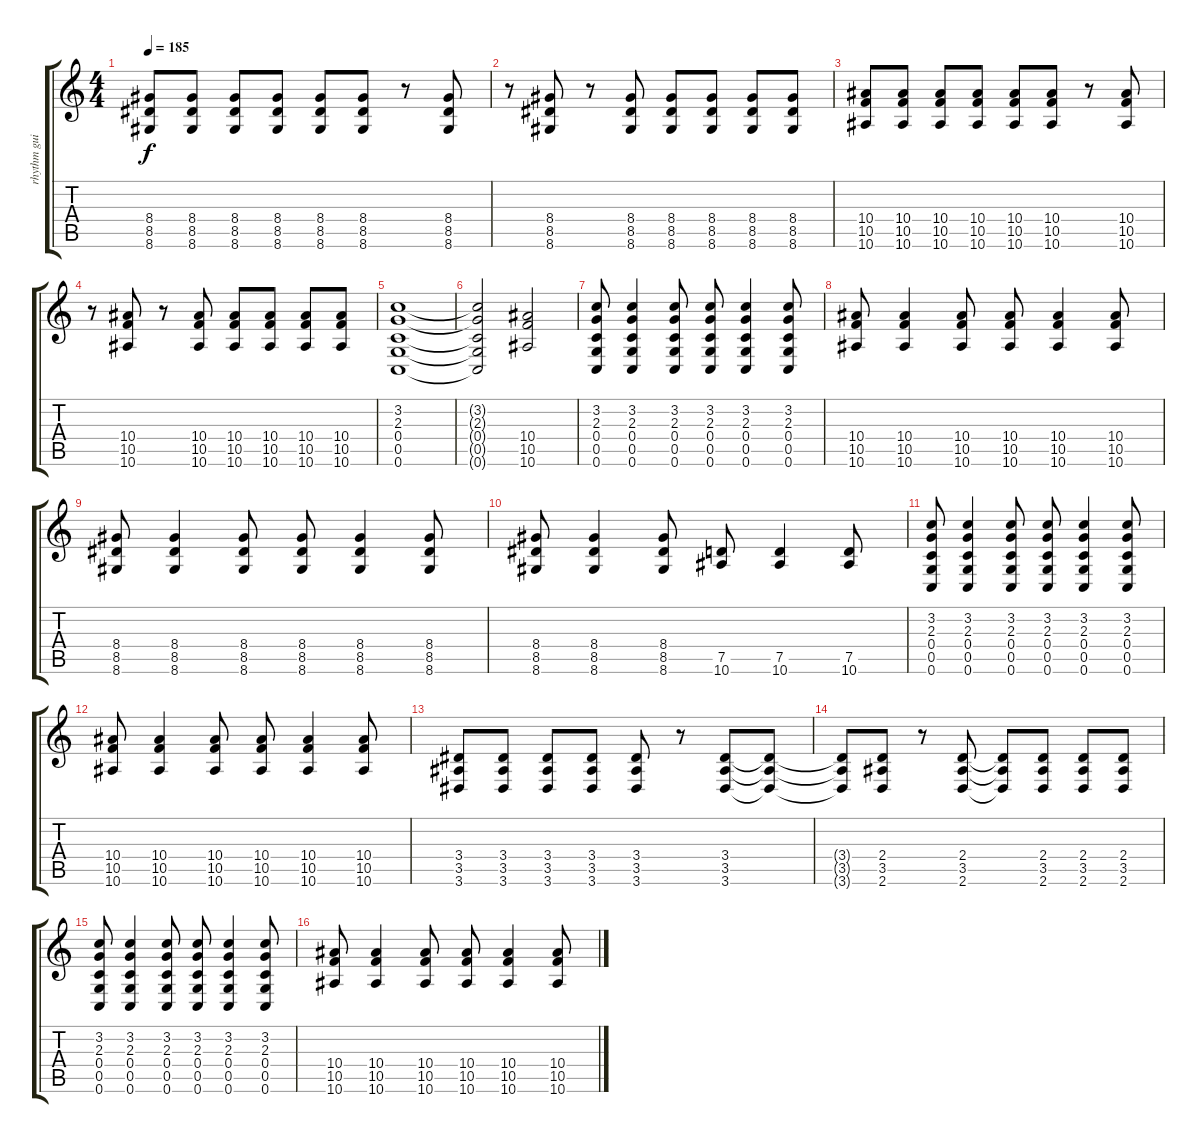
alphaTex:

\track ("rhythm guitar" "rhythm gui") {instrument distortionguitar}
\staff {score tabs}
\tuning (D4 A3 F3 C3 G2 C2) {hide}
\ts (4 4)
\tempo 185
\clef g2
\ks c
(8.4 8.5 8.6).8{dy f} (8.4 8.5 8.6).8 (8.4 8.5 8.6).8 (8.4 8.5 8.6).8 (8.4 8.5 8.6).8 (8.4 8.5 8.6).8 r.8 (8.4 8.5 8.6).8 |
r.8 (8.4 8.5 8.6).8 r.8 (8.4 8.5 8.6).8 (8.4 8.5 8.6).8 (8.4 8.5 8.6).8 (8.4 8.5 8.6).8 (8.4 8.5 8.6).8 |
(10.4 10.5 10.6).8 (10.4 10.5 10.6).8 (10.4 10.5 10.6).8 (10.4 10.5 10.6).8 (10.4 10.5 10.6).8 (10.4 10.5 10.6).8 r.8 (10.4 10.5 10.6).8 |
r.8 (10.4 10.5 10.6).8 r.8 (10.4 10.5 10.6).8 (10.4 10.5 10.6).8 (10.4 10.5 10.6).8 (10.4 10.5 10.6).8 (10.4 10.5 10.6).8 |
(3.2 2.3 0.4 0.5 0.6).1 |
(3.2{t} 2.3{t} 0.4{t} 0.5{t} 0.6{t}).2 (10.4 10.5 10.6).2 |
(3.2 2.3 0.4 0.5 0.6).8 (3.2 2.3 0.4 0.5 0.6).4 (3.2 2.3 0.4 0.5 0.6).8 (3.2 2.3 0.4 0.5 0.6).8 (3.2 2.3 0.4 0.5 0.6).4 (3.2 2.3 0.4 0.5 0.6).8 |
(10.4 10.5 10.6).8 (10.4 10.5 10.6).4 (10.4 10.5 10.6).8 (10.4 10.5 10.6).8 (10.4 10.5 10.6).4 (10.4 10.5 10.6).8 |
(8.4 8.5 8.6).8 (8.4 8.5 8.6).4 (8.4 8.5 8.6).8 (8.4 8.5 8.6).8 (8.4 8.5 8.6).4 (8.4 8.5 8.6).8 |
(8.4 8.5 8.6).8 (8.4 8.5 8.6).4 (8.4 8.5 8.6).8 (7.5 10.6).8 (7.5 10.6).4 (7.5 10.6).8 |
(3.2 2.3 0.4 0.5 0.6).8 (3.2 2.3 0.4 0.5 0.6).4 (3.2 2.3 0.4 0.5 0.6).8 (3.2 2.3 0.4 0.5 0.6).8 (3.2 2.3 0.4 0.5 0.6).4 (3.2 2.3 0.4 0.5 0.6).8 |
(10.4 10.5 10.6).8 (10.4 10.5 10.6).4 (10.4 10.5 10.6).8 (10.4 10.5 10.6).8 (10.4 10.5 10.6).4 (10.4 10.5 10.6).8 |
(3.4 3.5 3.6).8 (3.4 3.5 3.6).8 (3.4 3.5 3.6).8 (3.4 3.5 3.6).8 (3.4 3.5 3.6).8 r.8 (3.4 3.5 3.6).8 (3.4{t} 3.5{t} 3.6{t}).8 |
(3.4{t} 3.5{t} 3.6{t}).8 (2.4 3.5 2.6).8 r.8 (2.4 3.5 2.6).8 (2.4{t} 3.5{t} 2.6{t}).8 (2.4 3.5 2.6).8 (2.4 3.5 2.6).8 (2.4 3.5 2.6).8 |
(3.2 2.3 0.4 0.5 0.6).8 (3.2 2.3 0.4 0.5 0.6).4 (3.2 2.3 0.4 0.5 0.6).8 (3.2 2.3 0.4 0.5 0.6).8 (3.2 2.3 0.4 0.5 0.6).4 (3.2 2.3 0.4 0.5 0.6).8 |
(10.4 10.5 10.6).8 (10.4 10.5 10.6).4 (10.4 10.5 10.6).8 (10.4 10.5 10.6).8 (10.4 10.5 10.6).4 (10.4 10.5 10.6).8
